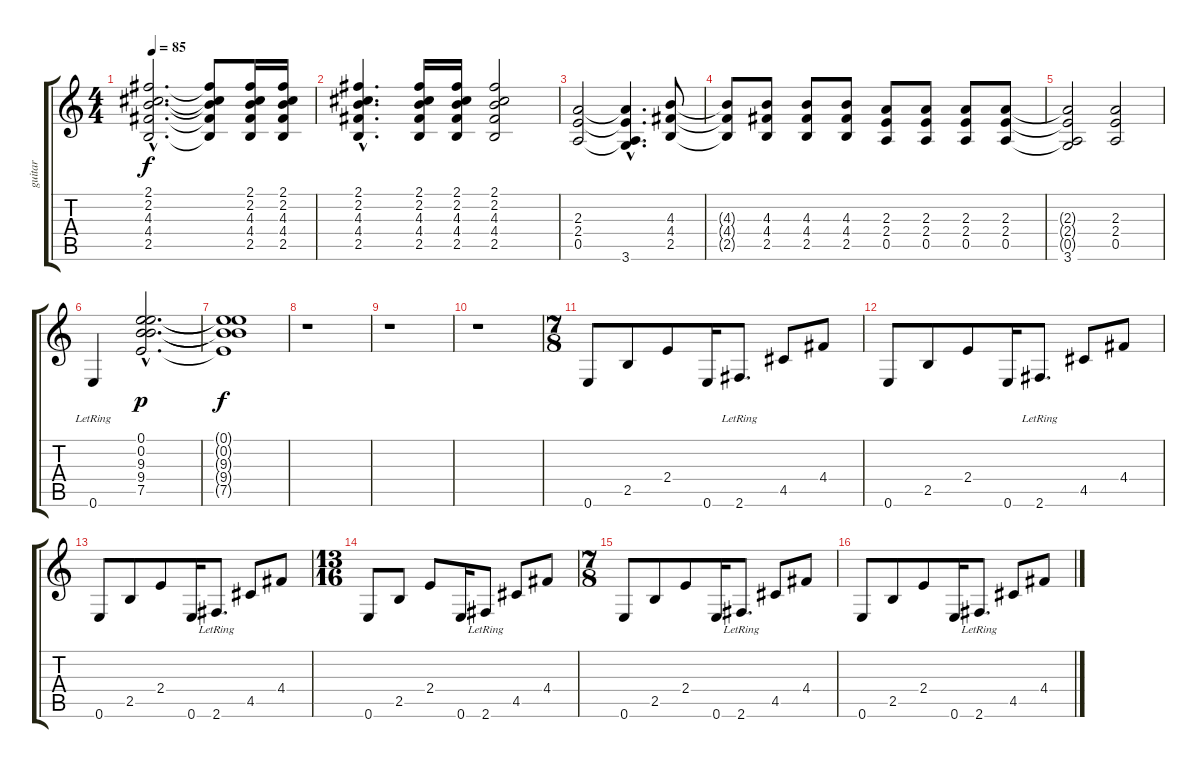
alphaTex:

\track ("guitar" "guitar") {instrument overdrivenguitar}
\staff {score tabs}
\tuning (E4 B3 G3 D3 A2 E2) {hide}
\ts (4 4)
\tempo 85
\clef g2
\ks c
(2.1{hac} 2.2{hac} 4.3{hac} 4.4{hac} 2.5{hac}).2{d dy f} (2.1{t} 2.2{t} 4.3{t} 4.4{t} 2.5{t}).8 (2.1 2.2 4.3 4.4 2.5).16 (2.1 2.2 4.3 4.4 2.5).16 |
(2.1{hac} 2.2{hac} 4.3{hac} 4.4{hac} 2.5{hac}).4{d} (2.1 2.2 4.3 4.4 2.5).16 (2.1 2.2 4.3 4.4 2.5).16 (2.1 2.2 4.3 4.4 2.5).2 |
(2.3 2.4 0.5).2 (2.3{hac t} 2.4{hac t} 0.5{hac t} 3.6{hac}).4{d} (4.3 4.4 2.5).8 |
(4.3{t} 4.4{t} 2.5{t}).8 (4.3 4.4 2.5).8 (4.3 4.4 2.5).8 (4.3 4.4 2.5).8 (2.3 2.4 0.5).8 (2.3 2.4 0.5).8 (2.3 2.4 0.5).8 (2.3 2.4 0.5).8 |
(2.3{t} 2.4{t} 0.5{t} 3.6).2 (2.3 2.4 0.5).2 |
0.6{lr}.4 (0.1{hac} 0.2{hac} 9.3{hac} 9.4{hac} 7.5{hac}).2{d dy p volume 0} |
(0.1{t} 0.2{t} 9.3{t} 9.4{t} 7.5{t}).1{dy f} |
r.1 |
r.1 |
r.1 |
\ts (7 8)
0.6.8{volume 10} 2.5.8 2.4.8 0.6.16 2.6{lr}.8{d} 4.5.8 4.4.8 |
0.6.8 2.5.8 2.4.8 0.6.16 2.6{lr}.8{d} 4.5.8 4.4.8 |
0.6.8 2.5.8 2.4.8 0.6.16 2.6{lr}.8{d} 4.5.8 4.4.8 |
\ts (13 16)
0.6.8 2.5.8 2.4.8 0.6.16 2.6{lr}.8 4.5.8 4.4.8 |
\ts (7 8)
0.6.8 2.5.8 2.4.8 0.6.16 2.6{lr}.8{d} 4.5.8 4.4.8 |
0.6.8 2.5.8 2.4.8 0.6.16 2.6{lr}.8{d} 4.5.8 4.4.8
